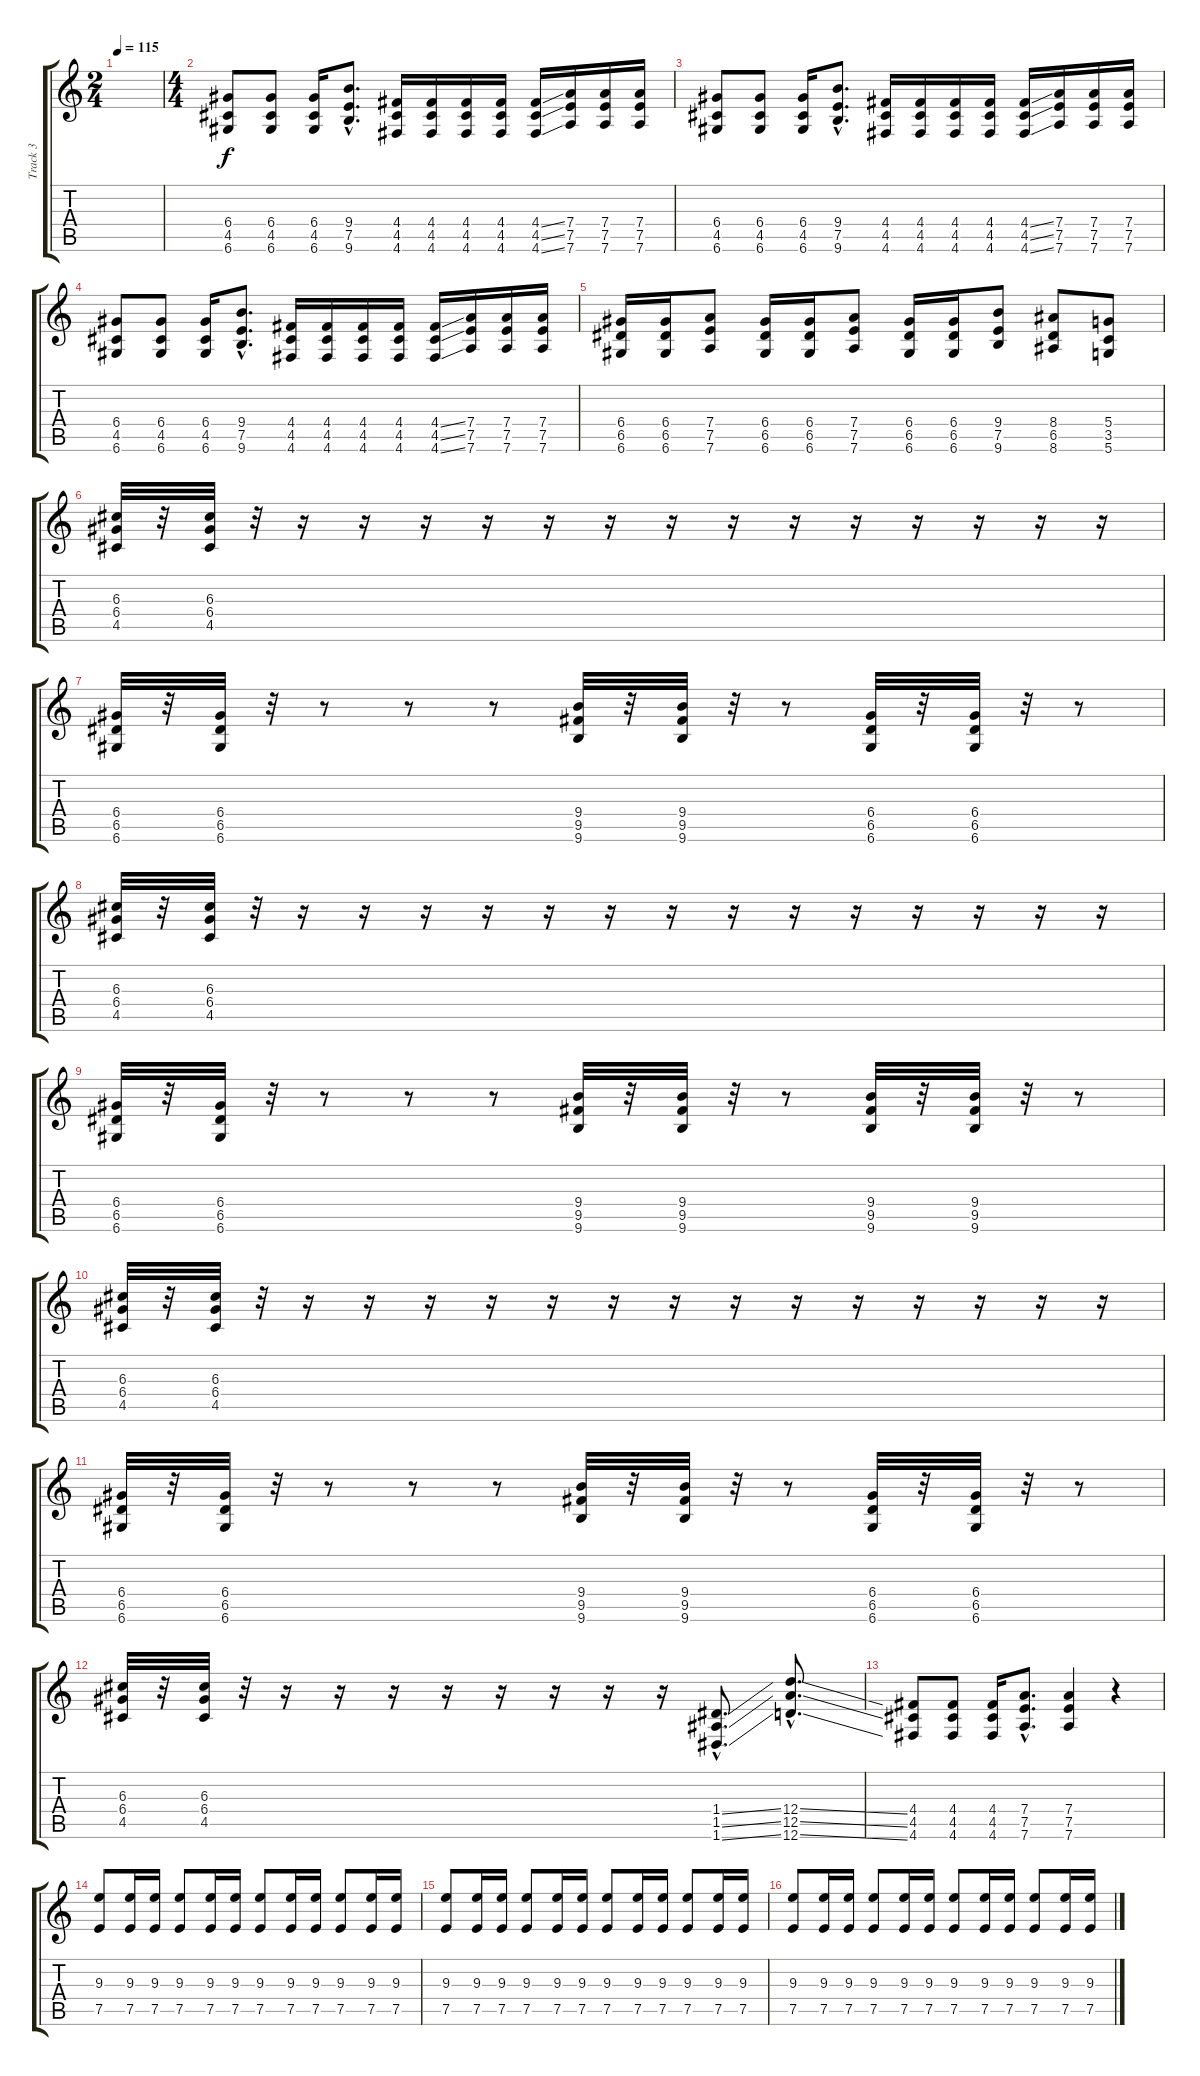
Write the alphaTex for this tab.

\track ("Track 3" "Track 3") {instrument distortionguitar}
\staff {score tabs}
\tuning (E4 B3 G3 D3 A2 D2) {hide}
\ts (2 4)
\tempo 115
\clef g2
\ks c
|
\ts (4 4)
(6.4 4.5 6.6).8 (6.4 4.5 6.6).8 (6.4 4.5 6.6).16 (9.4{hac} 7.5{hac} 9.6{hac}).8{d} (4.4 4.5 4.6).16 (4.4 4.5 4.6).16 (4.4 4.5 4.6).16 (4.4 4.5 4.6).16 (4.4{ss} 4.5{ss} 4.6{ss}).16 (7.4 7.5 7.6).16 (7.4 7.5 7.6).16 (7.4 7.5 7.6).16 |
(6.4 4.5 6.6).8 (6.4 4.5 6.6).8 (6.4 4.5 6.6).16 (9.4{hac} 7.5{hac} 9.6{hac}).8{d} (4.4 4.5 4.6).16 (4.4 4.5 4.6).16 (4.4 4.5 4.6).16 (4.4 4.5 4.6).16 (4.4{ss} 4.5{ss} 4.6{ss}).16 (7.4 7.5 7.6).16 (7.4 7.5 7.6).16 (7.4 7.5 7.6).16 |
(6.4 4.5 6.6).8 (6.4 4.5 6.6).8 (6.4 4.5 6.6).16 (9.4{hac} 7.5{hac} 9.6{hac}).8{d} (4.4 4.5 4.6).16 (4.4 4.5 4.6).16 (4.4 4.5 4.6).16 (4.4 4.5 4.6).16 (4.4{ss} 4.5{ss} 4.6{ss}).16 (7.4 7.5 7.6).16 (7.4 7.5 7.6).16 (7.4 7.5 7.6).16 |
(6.4 6.5 6.6).16 (6.4 6.5 6.6).16 (7.4 7.5 7.6).8 (6.4 6.5 6.6).16 (6.4 6.5 6.6).16 (7.4 7.5 7.6).8 (6.4 6.5 6.6).16 (6.4 6.5 6.6).16 (9.4 7.5 9.6).8 (8.4 6.5 8.6).8 (5.4 3.5 5.6).8 |
(6.3 6.4 4.5).32 r.32 (6.3 6.4 4.5).32 r.32 r.16 r.16 r.16 r.16 r.16 r.16 r.16 r.16 r.16 r.16 r.16 r.16 r.16 r.16 |
(6.4 6.5 6.6).32 r.32 (6.4 6.5 6.6).32 r.32 r.8 r.8 r.8 (9.4 9.5 9.6).32 r.32 (9.4 9.5 9.6).32 r.32 r.8 (6.4 6.5 6.6).32 r.32 (6.4 6.5 6.6).32 r.32 r.8 |
(6.3 6.4 4.5).32 r.32 (6.3 6.4 4.5).32 r.32 r.16 r.16 r.16 r.16 r.16 r.16 r.16 r.16 r.16 r.16 r.16 r.16 r.16 r.16 |
(6.4 6.5 6.6).32 r.32 (6.4 6.5 6.6).32 r.32 r.8 r.8 r.8 (9.4 9.5 9.6).32 r.32 (9.4 9.5 9.6).32 r.32 r.8 (9.4 9.5 9.6).32 r.32 (9.4 9.5 9.6).32 r.32 r.8 |
(6.3 6.4 4.5).32 r.32 (6.3 6.4 4.5).32 r.32 r.16 r.16 r.16 r.16 r.16 r.16 r.16 r.16 r.16 r.16 r.16 r.16 r.16 r.16 |
(6.4 6.5 6.6).32 r.32 (6.4 6.5 6.6).32 r.32 r.8 r.8 r.8 (9.4 9.5 9.6).32 r.32 (9.4 9.5 9.6).32 r.32 r.8 (6.4 6.5 6.6).32 r.32 (6.4 6.5 6.6).32 r.32 r.8 |
(6.3 6.4 4.5).32 r.32 (6.3 6.4 4.5).32 r.32 r.16 r.16 r.16 r.16 r.16 r.16 r.16 r.16 (1.4{ss hac} 1.5{ss hac} 1.6{ss hac}).8{d} (12.4{ss hac} 12.5{ss hac} 12.6{ss hac}).8{d} |
(4.4 4.5 4.6).8 (4.4 4.5 4.6).8 (4.4 4.5 4.6).16 (7.4{hac} 7.5{hac} 7.6{hac}).8{d} (7.4 7.5 7.6).4 r.4 |
(9.3 7.5).8 (9.3 7.5).16 (9.3 7.5).16 (9.3 7.5).8 (9.3 7.5).16 (9.3 7.5).16 (9.3 7.5).8 (9.3 7.5).16 (9.3 7.5).16 (9.3 7.5).8 (9.3 7.5).16 (9.3 7.5).16 |
(9.3 7.5).8 (9.3 7.5).16 (9.3 7.5).16 (9.3 7.5).8 (9.3 7.5).16 (9.3 7.5).16 (9.3 7.5).8 (9.3 7.5).16 (9.3 7.5).16 (9.3 7.5).8 (9.3 7.5).16 (9.3 7.5).16 |
(9.3 7.5).8 (9.3 7.5).16 (9.3 7.5).16 (9.3 7.5).8 (9.3 7.5).16 (9.3 7.5).16 (9.3 7.5).8 (9.3 7.5).16 (9.3 7.5).16 (9.3 7.5).8 (9.3 7.5).16 (9.3 7.5).16
